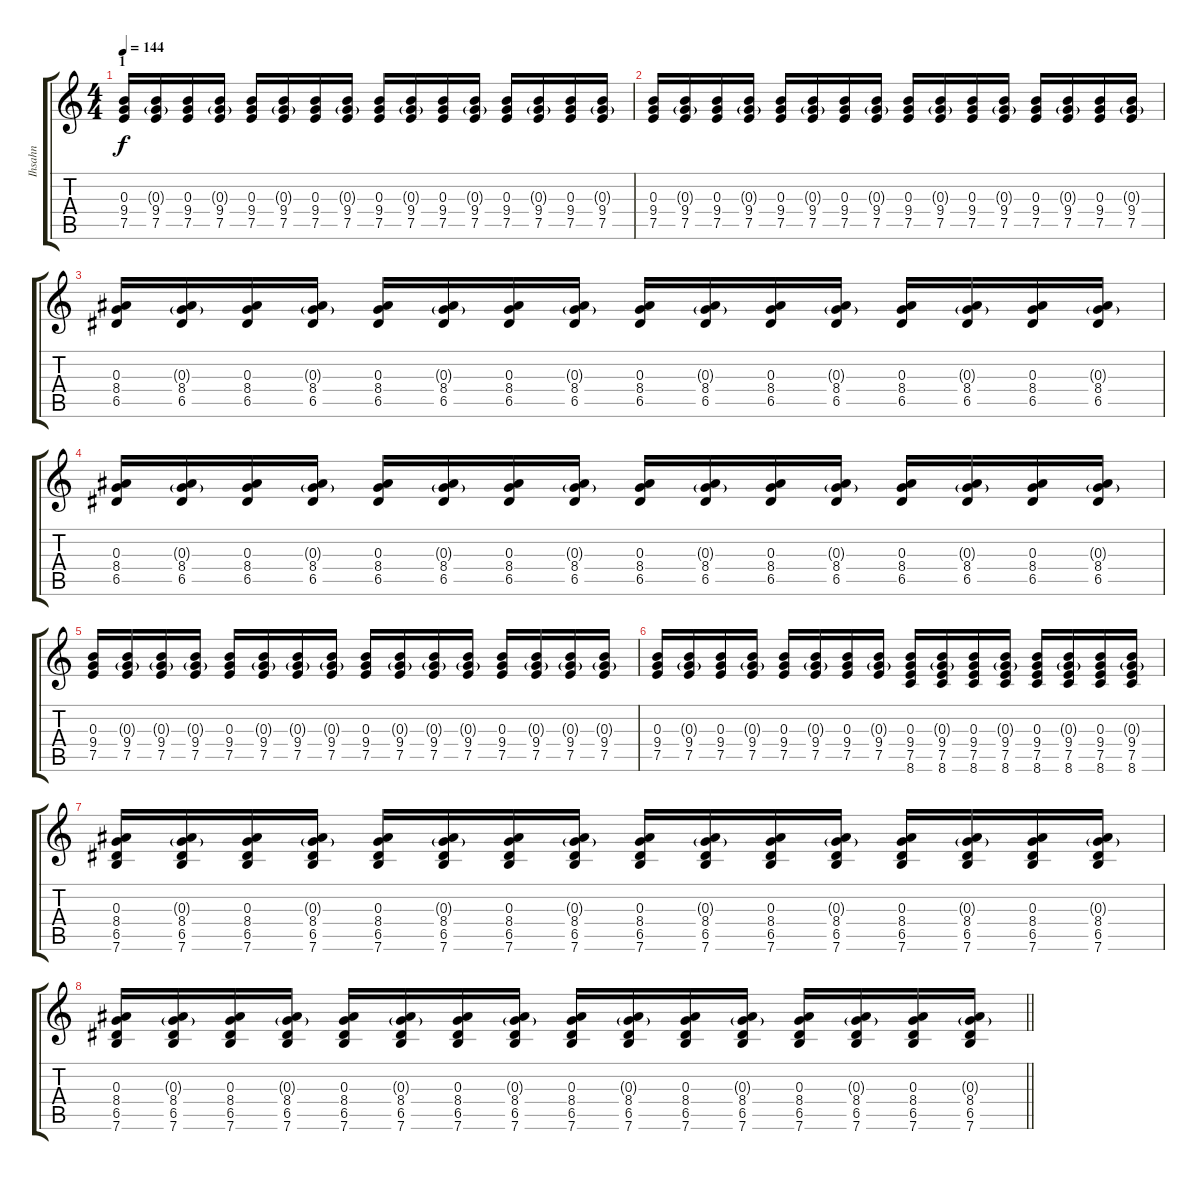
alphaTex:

\track ("Ihsahn" "Ihsahn") {instrument distortionguitar}
\staff {score tabs}
\tuning (E4 B3 G3 D3 A2 E2) {hide}
\ts (4 4)
\section ("" "1")
\tempo 144
\clef g2
\ks c
(0.3 9.4 7.5).16{dy f} (0.3{g} 9.4 7.5).16 (0.3 9.4 7.5).16 (0.3{g} 9.4 7.5).16 (0.3 9.4 7.5).16 (0.3{g} 9.4 7.5).16 (0.3 9.4 7.5).16 (0.3{g} 9.4 7.5).16 (0.3 9.4 7.5).16 (0.3{g} 9.4 7.5).16 (0.3 9.4 7.5).16 (0.3{g} 9.4 7.5).16 (0.3 9.4 7.5).16 (0.3{g} 9.4 7.5).16 (0.3 9.4 7.5).16 (0.3{g} 9.4 7.5).16 |
(0.3 9.4 7.5).16 (0.3{g} 9.4 7.5).16 (0.3 9.4 7.5).16 (0.3{g} 9.4 7.5).16 (0.3 9.4 7.5).16 (0.3{g} 9.4 7.5).16 (0.3 9.4 7.5).16 (0.3{g} 9.4 7.5).16 (0.3 9.4 7.5).16 (0.3{g} 9.4 7.5).16 (0.3 9.4 7.5).16 (0.3{g} 9.4 7.5).16 (0.3 9.4 7.5).16 (0.3{g} 9.4 7.5).16 (0.3 9.4 7.5).16 (0.3{g} 9.4 7.5).16 |
(0.3 8.4 6.5).16 (0.3{g} 8.4 6.5).16 (0.3 8.4 6.5).16 (0.3{g} 8.4 6.5).16 (0.3 8.4 6.5).16 (0.3{g} 8.4 6.5).16 (0.3 8.4 6.5).16 (0.3{g} 8.4 6.5).16 (0.3 8.4 6.5).16 (0.3{g} 8.4 6.5).16 (0.3 8.4 6.5).16 (0.3{g} 8.4 6.5).16 (0.3 8.4 6.5).16 (0.3{g} 8.4 6.5).16 (0.3 8.4 6.5).16 (0.3{g} 8.4 6.5).16 |
(0.3 8.4 6.5).16 (0.3{g} 8.4 6.5).16 (0.3 8.4 6.5).16 (0.3{g} 8.4 6.5).16 (0.3 8.4 6.5).16 (0.3{g} 8.4 6.5).16 (0.3 8.4 6.5).16 (0.3{g} 8.4 6.5).16 (0.3 8.4 6.5).16 (0.3{g} 8.4 6.5).16 (0.3 8.4 6.5).16 (0.3{g} 8.4 6.5).16 (0.3 8.4 6.5).16 (0.3{g} 8.4 6.5).16 (0.3 8.4 6.5).16 (0.3{g} 8.4 6.5).16 |
(0.3 9.4 7.5).16 (0.3{g} 9.4 7.5).16 (0.3{g} 9.4 7.5).16 (0.3{g} 9.4 7.5).16 (0.3 9.4 7.5).16 (0.3{g} 9.4 7.5).16 (0.3{g} 9.4 7.5).16 (0.3{g} 9.4 7.5).16 (0.3 9.4 7.5).16 (0.3{g} 9.4 7.5).16 (0.3{g} 9.4 7.5).16 (0.3{g} 9.4 7.5).16 (0.3 9.4 7.5).16 (0.3{g} 9.4 7.5).16 (0.3{g} 9.4 7.5).16 (0.3{g} 9.4 7.5).16 |
(0.3 9.4 7.5).16 (0.3{g} 9.4 7.5).16 (0.3 9.4 7.5).16 (0.3{g} 9.4 7.5).16 (0.3 9.4 7.5).16 (0.3{g} 9.4 7.5).16 (0.3 9.4 7.5).16 (0.3{g} 9.4 7.5).16 (0.3 9.4 7.5 8.6).16 (0.3{g} 9.4 7.5 8.6).16 (0.3 9.4 7.5 8.6).16 (0.3{g} 9.4 7.5 8.6).16 (0.3 9.4 7.5 8.6).16 (0.3{g} 9.4 7.5 8.6).16 (0.3 9.4 7.5 8.6).16 (0.3{g} 9.4 7.5 8.6).16 |
(0.3 8.4 6.5 7.6).16 (0.3{g} 8.4 6.5 7.6).16 (0.3 8.4 6.5 7.6).16 (0.3{g} 8.4 6.5 7.6).16 (0.3 8.4 6.5 7.6).16 (0.3{g} 8.4 6.5 7.6).16 (0.3 8.4 6.5 7.6).16 (0.3{g} 8.4 6.5 7.6).16 (0.3 8.4 6.5 7.6).16 (0.3{g} 8.4 6.5 7.6).16 (0.3 8.4 6.5 7.6).16 (0.3{g} 8.4 6.5 7.6).16 (0.3 8.4 6.5 7.6).16 (0.3{g} 8.4 6.5 7.6).16 (0.3 8.4 6.5 7.6).16 (0.3{g} 8.4 6.5 7.6).16 |
\barLineRight lightlight
(0.3 8.4 6.5 7.6).16 (0.3{g} 8.4 6.5 7.6).16 (0.3 8.4 6.5 7.6).16 (0.3{g} 8.4 6.5 7.6).16 (0.3 8.4 6.5 7.6).16 (0.3{g} 8.4 6.5 7.6).16 (0.3 8.4 6.5 7.6).16 (0.3{g} 8.4 6.5 7.6).16 (0.3 8.4 6.5 7.6).16 (0.3{g} 8.4 6.5 7.6).16 (0.3 8.4 6.5 7.6).16 (0.3{g} 8.4 6.5 7.6).16 (0.3 8.4 6.5 7.6).16 (0.3{g} 8.4 6.5 7.6).16 (0.3 8.4 6.5 7.6).16 (0.3{g} 8.4 6.5 7.6).16
